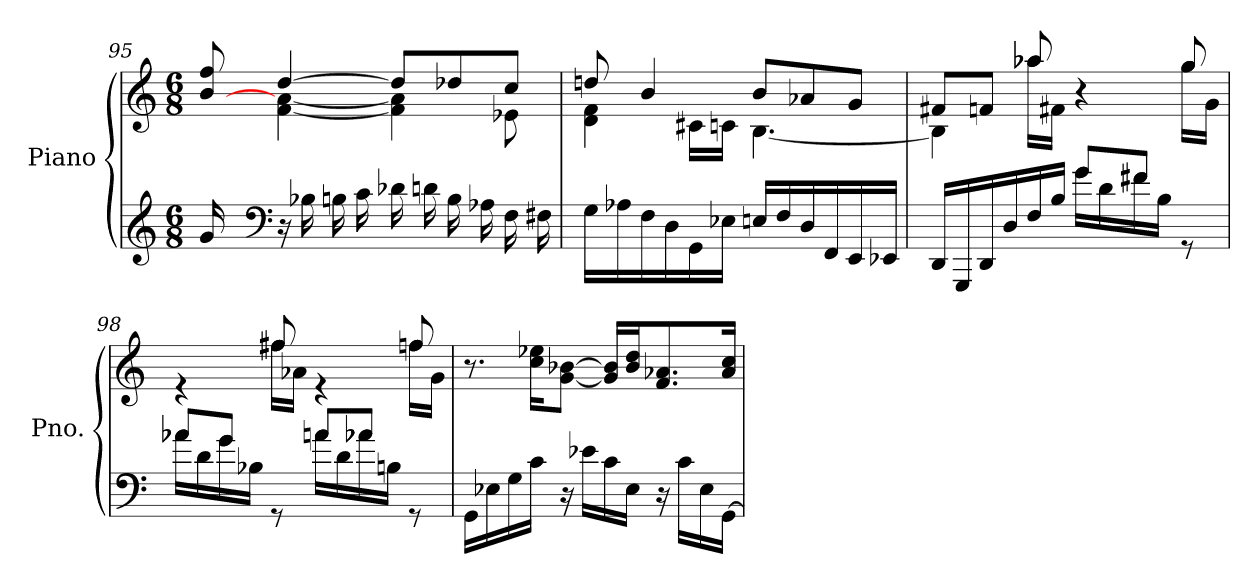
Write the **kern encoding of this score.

**kern	**kern
*part1	*part1
*staff2	*staff1
*I"Piano	*
*I'Pno.	*
*clefG2	*clefG2
*k[]	*k[]
*M6/8	*M6/8
=95	=95
*	*^
*	*	*^
16g/LL	8b/ 8ff/	16ryy	16ryy
16ryy	.	[16a!yy	16a-X\JJ
*clefF4	*	*	*
16r	[4dd/	[4f\ 4a\_	2ryy
16B-X\LL	.	.	.
16Bn\	.	.	.
16c\JJ	.	.	.
16d-X\LL	8dd/L]	4f\] 4a\]	.
16dn\	.	.	.
16B\	8dd-X/	.	.
16A-X\	.	.	.
16F\	8cc/J	8e-X\	8ryy
16F#X\JJ	.	.	.
*	*	*v	*v
!!LO:LB:g=z
=96	=96	=96
16G\LL	8ddn/	4d\ 4f\
16A-X\	.	.
16F\	4b/	.
16D\	.	.
16GG\	.	16c#X\LL
16E-X\JJ	.	16cn\JJ
16En/LL	8b/L	[4.B\
16F/	.	.
16D/	8a-X/	.
16FF/	.	.
16EE/	8g/J	.
16EE-X/JJ	.	.
=97	=97	=97
*^	*	*
16DD/LL	4.ryy	8f#X/L	4B\]
16GGG/	.	.	.
16DD/	.	8fn/J	.
16D/	.	.	.
16F/	.	8aa-X/	16aa-\LL
16B/JJ	.	.	16f#X\JJ
16g\LL	8g/L	4r	4ryy
16d\	.	.	.
16f#X\	8f#/J	.	.
16B\JJ	.	.	.
8rGG	8ryy	8gg/	16gg\LL
.	.	.	16g\JJ
=98	=98	=98	=98
16a-X\LL	8a-/L	4re	4ryy
16d\	.	.	.
16g\	8g/J	.	.
16B-X\JJ	.	.	.
8rGG	8ryy	8ff#X/	16ff#\LL
.	.	.	16a-X\JJ
16an\LL	8a/L	4re	4ryy
16d\	.	.	.
16a-X\	8a-/J	.	.
16Bn\JJ	.	.	.
8rGG	8ryy	8ffn/	16ff\LL
.	.	.	16g\JJ
*v	*v	*	*
*	*v	*v
!!LO:LB:g=z
=99	=99
16GG\LL	8.r
16E-X\	.
16G\	.
16c\JJ	16cc\ 16ee-X\KL
16r	[8g\ [8b-X\J
16e-X\LL	.
16c\	16g/] 16b-/]LL
16E-\JJ	16b-/ 16dd/J
16r	8.f/ 8.a-X/
16c\LL	.
16E-\	.
[16GG\JJ	16a-/ 16cc/Jk
=	=
*-	*-
